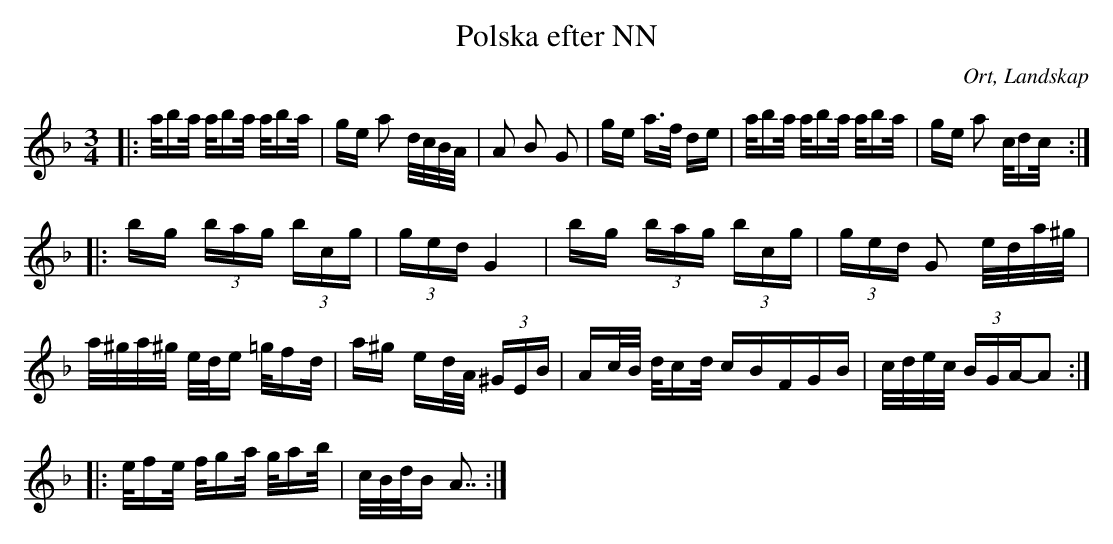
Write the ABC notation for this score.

X:1
T:Polska efter NN
O:Ort, Landskap
M:3/4
L:1/16
K:Dm
|: a/ba/ a/ba/ a/ba/ | ge a2 d/c/B/A/| A2 B2 G2 | ge a>f de| a/ba/ a/ba/ a/ba/|ge a2 c/dc/:|
|:bg (3bag (3bcg| (3ged G4 |bg (3bag (3bcg| (3ged G2 e/d/a/^g/| a/^g/a/^g/ e/d/e =g/fd/ |a^g ed/A/ (3^GEB| Ac/B/ d/cd/ c2/5B2/5F2/5G2/5B2/5|  c/d/e/c/ (3BGA-A2 :|
|:e/fe/ f/ga/ g/ab/ | c/B/d/B A7/2:|
